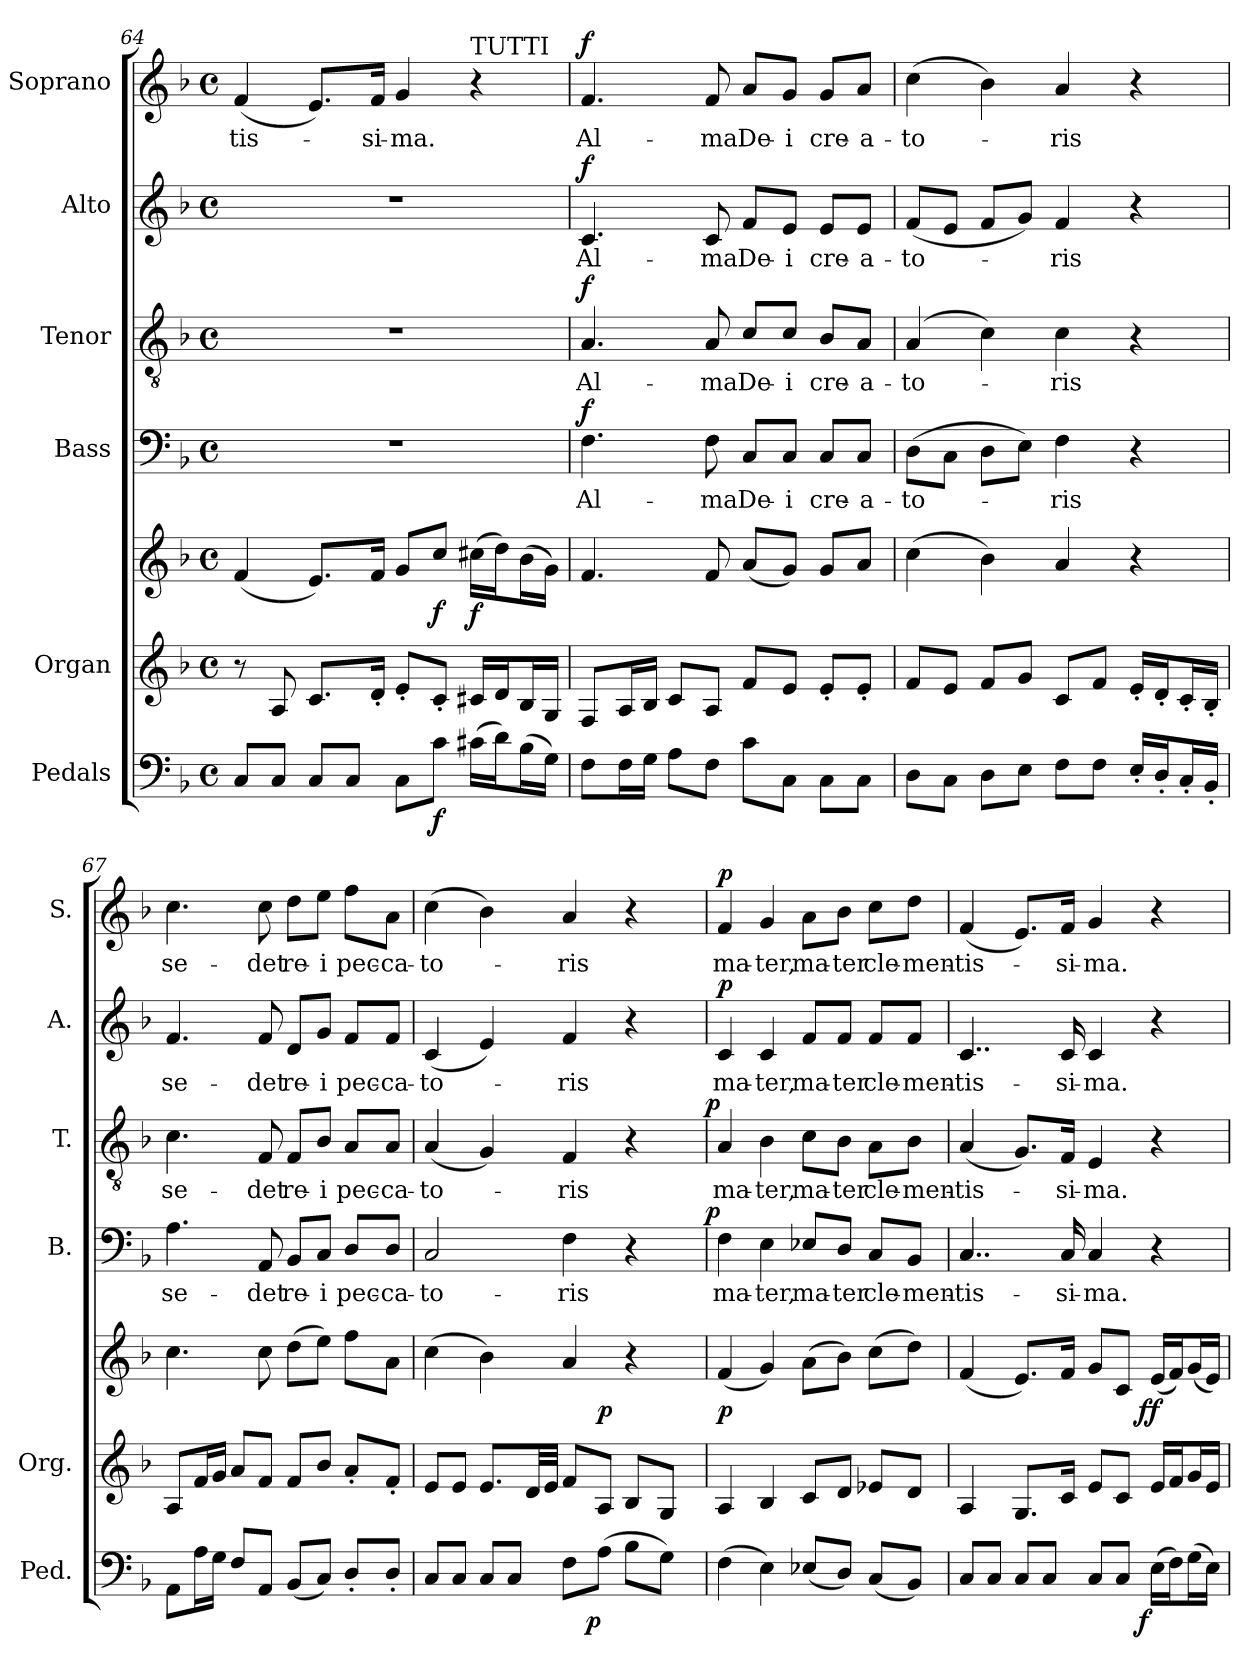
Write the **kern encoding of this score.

**kern	**dynam	**kern	**kern	**dynam	**kern	**text	**dynam	**kern	**text	**dynam	**kern	**text	**dynam	**kern	**text	**dynam
*part6	*part6	*part5	*part5	*part5	*part4	*part4	*part4	*part3	*part3	*part3	*part2	*part2	*part2	*part1	*part1	*part1
*staff7	*staff7	*staff6	*staff5	*staff5/6	*staff4	*staff4	*staff4	*staff3	*staff3	*staff3	*staff2	*staff2	*staff2	*staff1	*staff1	*staff1
*I"Pedals	*	*I"Organ	*	*	*I"Bass	*	*	*I"Tenor	*	*	*I"Alto	*	*	*I"Soprano	*	*
*I'Ped.	*	*I'Org.	*	*	*I'B.	*	*	*I'T.	*	*	*I'A.	*	*	*I'S.	*	*
*clefF4	*	*clefG2	*clefG2	*	*clefF4	*	*	*clefGv2	*	*	*clefG2	*	*	*clefG2	*	*
*	*	*	*	*	*	*	*	*ITrd7c12	*	*	*	*	*	*	*	*
*k[b-]	*	*k[b-]	*k[b-]	*	*k[b-]	*	*	*k[b-]	*	*	*k[b-]	*	*	*k[b-]	*	*
*F:	*	*F:	*F:	*	*F:	*	*	*F:	*	*	*F:	*	*	*F:	*	*
*M4/4	*	*M4/4	*M4/4	*	*M4/4	*	*	*M4/4	*	*	*M4/4	*	*	*M4/4	*	*
*met(c)	*	*met(c)	*met(c)	*	*met(c)	*	*	*met(c)	*	*	*met(c)	*	*	*met(c)	*	*
=64	=64	=64	=64	=64	=64	=64	=64	=64	=64	=64	=64	=64	=64	=64	=64	=64
!	!	!	!	!	!	!	!	!	!	!	!	!	!	!	!LO:LY:b:color=#000000	!
8Ci/L	.	8r	(4fi/	.	1r	.	.	1r	.	.	1r	.	.	(4fi/	-tis-	.
8Ci/J	.	8Ai/	.	.	.	.	.	.	.	.	.	.	.	.	.	.
8Ci/L	.	8.ci/L	8.ei/L)	.	.	.	.	.	.	.	.	.	.	8.ei/L)	.	.
8Ci/J	.	.	.	.	.	.	.	.	.	.	.	.	.	.	.	.
!	!	!	!	!	!	!	!	!	!	!	!	!	!	!	!LO:LY:b:color=#000000	!
.	.	16d'i/Jk	16fi/Jk	.	.	.	.	.	.	.	.	.	.	16fi/Jk	-si-	.
!	!	!	!	!	!	!	!	!	!	!	!	!	!	!	!LO:LY:b:color=#000000	!
8Ci\L	.	8e'i/L	8gi/L	.	.	.	.	.	.	.	.	.	.	4gi/	-ma.	.
8ci\J	f	8c'i/J	8cci/J	f	.	.	.	.	.	.	.	.	.	.	.	.
!	!	!	!	!	!	!	!	!	!	!	!	!	!	!LO:TX:a:t=TUTTI	!	!
(16c#Xi\LL	.	16c#Xi/LL	(16cc#Xi\LL	f	.	.	.	.	.	.	.	.	.	4r	.	.
16di\J)	.	16di/J	16ddi\J)	.	.	.	.	.	.	.	.	.	.	.	.	.
(16B-i\L	.	16B-i/L	(16b-i\L	.	.	.	.	.	.	.	.	.	.	.	.	.
16Gi\JJ)	.	16Gi/JJ	16gi\JJ)	.	.	.	.	.	.	.	.	.	.	.	.	.
=65	=65	=65	=65	=65	=65	=65	=65	=65	=65	=65	=65	=65	=65	=65	=65	=65
!	!	!	!	!	!	!LO:LY:b:color=#000000	!	!	!	!	!	!	!	!	!	!
!	!	!	!	!	!	!	!	!	!LO:LY:b:color=#000000	!	!	!	!	!	!	!
!	!	!	!	!	!	!	!	!	!	!	!	!LO:LY:b:color=#000000	!	!	!	!
!	!	!	!	!	!	!	!	!	!	!	!	!	!	!	!LO:LY:b:color=#000000	!
8Fi\L	.	8Fi/L	4.fi/	.	4.Fi\	Al-	f	4.AAi/	Al-	f	4.ci/	Al-	f	4.fi/	Al-	f
16Fi\L	.	16Ai/L	.	.	.	.	.	.	.	.	.	.	.	.	.	.
16Gi\JJ	.	16B-i/JJ	.	.	.	.	.	.	.	.	.	.	.	.	.	.
8Ai\L	.	8ci/L	.	.	.	.	.	.	.	.	.	.	.	.	.	.
!	!	!	!	!	!	!LO:LY:b:color=#000000	!	!	!	!	!	!	!	!	!	!
!	!	!	!	!	!	!	!	!	!LO:LY:b:color=#000000	!	!	!	!	!	!	!
!	!	!	!	!	!	!	!	!	!	!	!	!LO:LY:b:color=#000000	!	!	!	!
!	!	!	!	!	!	!	!	!	!	!	!	!	!	!	!LO:LY:b:color=#000000	!
8Fi\J	.	8Ai/J	8fi/	.	8Fi\	-ma	.	8AAi/	-ma	.	8ci/	-ma	.	8fi/	-ma	.
!	!	!	!	!	!	!LO:LY:b:color=#000000	!	!	!	!	!	!	!	!	!	!
!	!	!	!	!	!	!	!	!	!LO:LY:b:color=#000000	!	!	!	!	!	!	!
!	!	!	!	!	!	!	!	!	!	!	!	!LO:LY:b:color=#000000	!	!	!	!
!	!	!	!	!	!	!	!	!	!	!	!	!	!	!	!LO:LY:b:color=#000000	!
8ci\L	.	8fi/L	(8ai/L	.	8Ci/L	De-	.	8Ci/L	De-	.	8fi/L	De-	.	8ai/L	De-	.
!	!	!	!	!	!	!LO:LY:b:color=#000000	!	!	!	!	!	!	!	!	!	!
!	!	!	!	!	!	!	!	!	!LO:LY:b:color=#000000	!	!	!	!	!	!	!
!	!	!	!	!	!	!	!	!	!	!	!	!LO:LY:b:color=#000000	!	!	!	!
!	!	!	!	!	!	!	!	!	!	!	!	!	!	!	!LO:LY:b:color=#000000	!
8Ci\J	.	8ei/J	8gi/J)	.	8Ci/J	-i	.	8Ci/J	-i	.	8ei/J	-i	.	8gi/J	-i	.
!	!	!	!	!	!	!LO:LY:b:color=#000000	!	!	!	!	!	!	!	!	!	!
!	!	!	!	!	!	!	!	!	!LO:LY:b:color=#000000	!	!	!	!	!	!	!
!	!	!	!	!	!	!	!	!	!	!	!	!LO:LY:b:color=#000000	!	!	!	!
!	!	!	!	!	!	!	!	!	!	!	!	!	!	!	!LO:LY:b:color=#000000	!
8Ci\L	.	8e'i/L	8gi/L	.	8Ci/L	cre-	.	8BB-i/L	cre-	.	8ei/L	cre-	.	8gi/L	cre-	.
!	!	!	!	!	!	!LO:LY:b:color=#000000	!	!	!	!	!	!	!	!	!	!
!	!	!	!	!	!	!	!	!	!LO:LY:b:color=#000000	!	!	!	!	!	!	!
!	!	!	!	!	!	!	!	!	!	!	!	!LO:LY:b:color=#000000	!	!	!	!
!	!	!	!	!	!	!	!	!	!	!	!	!	!	!	!LO:LY:b:color=#000000	!
8Ci\J	.	8e'i/J	8ai/J	.	8Ci/J	-a-	.	8AAi/J	-a-	.	8ei/J	-a-	.	8ai/J	-a-	.
=66	=66	=66	=66	=66	=66	=66	=66	=66	=66	=66	=66	=66	=66	=66	=66	=66
!	!	!	!	!	!	!LO:LY:b:color=#000000	!	!	!	!	!	!	!	!	!	!
!	!	!	!	!	!	!	!	!	!LO:LY:b:color=#000000	!	!	!	!	!	!	!
!	!	!	!	!	!	!	!	!	!	!	!	!LO:LY:b:color=#000000	!	!	!	!
!	!	!	!	!	!	!	!	!	!	!	!	!	!	!	!LO:LY:b:color=#000000	!
8Di\L	.	8fi/L	(4cci\	.	(8Di\L	-to-	.	(4AAi/	-to-	.	(8fi/L	-to-	.	(4cci\	-to-	.
8Ci\J	.	8ei/J	.	.	8Ci\J	.	.	.	.	.	8ei/J	.	.	.	.	.
8Di\L	.	8fi/L	4b-i\)	.	8Di\L	.	.	4Ci\)	.	.	8fi/L	.	.	4b-i\)	.	.
8Ei\J	.	8gi/J	.	.	8Ei\J)	.	.	.	.	.	8gi/J)	.	.	.	.	.
!	!	!	!	!	!	!LO:LY:b:color=#000000	!	!	!	!	!	!	!	!	!	!
!	!	!	!	!	!	!	!	!	!LO:LY:b:color=#000000	!	!	!	!	!	!	!
!	!	!	!	!	!	!	!	!	!	!	!	!LO:LY:b:color=#000000	!	!	!	!
!	!	!	!	!	!	!	!	!	!	!	!	!	!	!	!LO:LY:b:color=#000000	!
8Fi\L	.	8ci/L	4ai/	.	4Fi\	-ris	.	4Ci\	-ris	.	4fi/	-ris	.	4ai/	-ris	.
8Fi\J	.	8fi/J	.	.	.	.	.	.	.	.	.	.	.	.	.	.
16E'i/LL	.	16e'i/LL	4r	.	4r	.	.	4r	.	.	4r	.	.	4r	.	.
16D'i/J	.	16d'i/J	.	.	.	.	.	.	.	.	.	.	.	.	.	.
16C'i/L	.	16c'i/L	.	.	.	.	.	.	.	.	.	.	.	.	.	.
16BB-'i/JJ	.	16B-'i/JJ	.	.	.	.	.	.	.	.	.	.	.	.	.	.
=67	=67	=67	=67	=67	=67	=67	=67	=67	=67	=67	=67	=67	=67	=67	=67	=67
!	!	!	!	!	!	!LO:LY:b:color=#000000	!	!	!	!	!	!	!	!	!	!
!	!	!	!	!	!	!	!	!	!LO:LY:b:color=#000000	!	!	!	!	!	!	!
!	!	!	!	!	!	!	!	!	!	!	!	!LO:LY:b:color=#000000	!	!	!	!
!	!	!	!	!	!	!	!	!	!	!	!	!	!	!	!LO:LY:b:color=#000000	!
8AAi\L	.	8Ai/L	4.cci\	.	4.Ai\	se-	.	4.Ci\	se-	.	4.fi/	se-	.	4.cci\	se-	.
16Ai\L	.	16fi/L	.	.	.	.	.	.	.	.	.	.	.	.	.	.
16Gi\JJ	.	16gi/JJ	.	.	.	.	.	.	.	.	.	.	.	.	.	.
8Fi/L	.	8ai/L	.	.	.	.	.	.	.	.	.	.	.	.	.	.
!	!	!	!	!	!	!LO:LY:b:color=#000000	!	!	!	!	!	!	!	!	!	!
!	!	!	!	!	!	!	!	!	!LO:LY:b:color=#000000	!	!	!	!	!	!	!
!	!	!	!	!	!	!	!	!	!	!	!	!LO:LY:b:color=#000000	!	!	!	!
!	!	!	!	!	!	!	!	!	!	!	!	!	!	!	!LO:LY:b:color=#000000	!
8AAi/J	.	8fi/J	8cci\	.	8AAi/	-det	.	8FFi/	-det	.	8fi/	-det	.	8cci\	-det	.
!	!	!	!	!	!	!LO:LY:b:color=#000000	!	!	!	!	!	!	!	!	!	!
!	!	!	!	!	!	!	!	!	!LO:LY:b:color=#000000	!	!	!	!	!	!	!
!	!	!	!	!	!	!	!	!	!	!	!	!LO:LY:b:color=#000000	!	!	!	!
!	!	!	!	!	!	!	!	!	!	!	!	!	!	!	!LO:LY:b:color=#000000	!
(8BB-i/L	.	8fi/L	(8ddi\L	.	8BB-i/L	re-	.	8FFi/L	re-	.	8di/L	re-	.	8ddi\L	re-	.
!	!	!	!	!	!	!LO:LY:b:color=#000000	!	!	!	!	!	!	!	!	!	!
!	!	!	!	!	!	!	!	!	!LO:LY:b:color=#000000	!	!	!	!	!	!	!
!	!	!	!	!	!	!	!	!	!	!	!	!LO:LY:b:color=#000000	!	!	!	!
!	!	!	!	!	!	!	!	!	!	!	!	!	!	!	!LO:LY:b:color=#000000	!
8Ci/J)	.	8b-i/J	8eei\J)	.	8Ci/J	-i	.	8BB-i/J	-i	.	8gi/J	-i	.	8eei\J	-i	.
!	!	!	!	!	!	!LO:LY:b:color=#000000	!	!	!	!	!	!	!	!	!	!
!	!	!	!	!	!	!	!	!	!LO:LY:b:color=#000000	!	!	!	!	!	!	!
!	!	!	!	!	!	!	!	!	!	!	!	!LO:LY:b:color=#000000	!	!	!	!
!	!	!	!	!	!	!	!	!	!	!	!	!	!	!	!LO:LY:b:color=#000000	!
8D'i/L	.	8a'i/L	8ffi\L	.	8Di/L	pec-	.	8AAi/L	pec-	.	8fi/L	pec-	.	8ffi\L	pec-	.
!	!	!	!	!	!	!LO:LY:b:color=#000000	!	!	!	!	!	!	!	!	!	!
!	!	!	!	!	!	!	!	!	!LO:LY:b:color=#000000	!	!	!	!	!	!	!
!	!	!	!	!	!	!	!	!	!	!	!	!LO:LY:b:color=#000000	!	!	!	!
!	!	!	!	!	!	!	!	!	!	!	!	!	!	!	!LO:LY:b:color=#000000	!
8D'i/J	.	8f'i/J	8ai\J	.	8Di/J	-ca-	.	8AAi/J	-ca-	.	8fi/J	-ca-	.	8ai\J	-ca-	.
!!LO:PB:g=z
=68	=68	=68	=68	=68	=68	=68	=68	=68	=68	=68	=68	=68	=68	=68	=68	=68
!	!	!	!	!	!	!LO:LY:b:color=#000000	!	!	!	!	!	!	!	!	!	!
!	!	!	!	!	!	!	!	!	!LO:LY:b:color=#000000	!	!	!	!	!	!	!
!	!	!	!	!	!	!	!	!	!	!	!	!LO:LY:b:color=#000000	!	!	!	!
!	!	!	!	!	!	!	!	!	!	!	!	!	!	!	!LO:LY:b:color=#000000	!
*^	*	*	*	*	*^	*	*	*^	*	*	*	*	*	*	*	*
8Ci/L	2ryy	.	8ei/L	(4cci\	.	2Ci/	2ryy	-to-	.	(4AAi/	2ryy	-to-	.	(4ci/	-to-	.	(4cci\	-to-	.
8Ci/J	.	.	8ei/J	.	.	.	.	.	.	.	.	.	.	.	.	.	.	.	.
8Ci/L	.	.	8.ei/L	4b-i\)	.	.	.	.	.	4GGi/)	.	.	.	4ei/)	.	.	4b-i\)	.	.
8Ci/J	.	.	.	.	.	.	.	.	.	.	.	.	.	.	.	.	.	.	.
.	.	.	32di/LL	.	.	.	.	.	.	.	.	.	.	.	.	.	.	.	.
.	.	.	32ei/JJJ	.	.	.	.	.	.	.	.	.	.	.	.	.	.	.	.
!	!	!	!	!	!	!	!	!LO:LY:b:color=#000000	!	!	!	!	!	!	!	!	!	!	!
!	!	!	!	!	!	!	!	!	!	!	!	!LO:LY:b:color=#000000	!	!	!	!	!	!	!
!	!	!	!	!	!	!	!	!	!	!	!	!	!	!	!LO:LY:b:color=#000000	!	!	!	!
!	!	!	!	!	!	!	!	!	!	!	!	!	!	!	!	!	!	!LO:LY:b:color=#000000	!
8Fi\L	16.ryy	.	8fi/L	4ai/	.	4Fi\	4ryy	-ris	.	4FFi/	4ryy	-ris	.	4fi/	-ris	.	4ai/	-ris	.
.	4ryy	p	.	.	.	.	.	.	.	.	.	.	.	.	.	.	.	.	.
(8Ai\J	.	.	8Ai/J	.	p	.	.	.	.	.	.	.	.	.	.	.	.	.	.
8B-i\L	.	.	8B-i/L	4r	.	4r	8ryy	.	.	4r	8ryy	.	.	4r	.	.	4r	.	.
.	8ryy	.	.	.	.	.	.	.	.	.	.	.	.	.	.	.	.	.	.
8Gi\J)	.	.	8Gi/J	.	.	.	16ryy	.	.	.	16ryy	.	.	.	.	.	.	.	.
.	.	.	.	.	.	.	32ryy	.	.	.	32ryy	.	.	.	.	.	.	.	.
.	32ryy	.	.	.	.	.	64ryy	.	.	.	64ryy	.	.	.	.	.	.	.	.
.	.	.	.	.	.	.	128...ryy	.	.	.	128...ryy	.	.	.	.	.	.	.	.
.	.	.	.	.	.	.	1024ryy	.	p	.	1024ryy	.	p	.	.	.	.	.	.
*	*	*	*	*	*	*v	*v	*	*	*	*	*	*	*	*	*	*	*	*
*v	*v	*	*	*	*	*	*	*	*v	*v	*	*	*	*	*	*	*	*
=69	=69	=69	=69	=69	=69	=69	=69	=69	=69	=69	=69	=69	=69	=69	=69	=69
*^	*	*	*	*	*^	*	*	*^	*	*	*	*	*	*	*	*
!	!	!	!	!	!	!	!	!LO:LY:b:color=#000000	!	!	!	!	!	!	!	!	!	!	!
*	*	*	*	*	*	*v	*v	*	*	*	*	*	*	*	*	*	*	*	*
*v	*v	*	*	*	*	*	*	*	*v	*v	*	*	*	*	*	*	*	*
*^	*	*	*	*	*^	*	*	*^	*	*	*	*	*	*	*	*
!	!	!	!	!	!	!	!	!	!	!	!	!LO:LY:b:color=#000000	!	!	!	!	!	!	!
*	*	*	*	*	*	*v	*v	*	*	*	*	*	*	*	*	*	*	*	*
*v	*v	*	*	*	*	*	*	*	*v	*v	*	*	*	*	*	*	*	*
*^	*	*	*	*	*^	*	*	*^	*	*	*	*	*	*	*	*
!	!	!	!	!	!	!	!	!	!	!	!	!	!	!	!LO:LY:b:color=#000000	!	!	!	!
*	*	*	*	*	*	*v	*v	*	*	*	*	*	*	*	*	*	*	*	*
*v	*v	*	*	*	*	*	*	*	*v	*v	*	*	*	*	*	*	*	*
*^	*	*	*	*	*^	*	*	*^	*	*	*	*	*	*	*	*
!	!	!	!	!	!	!	!	!	!	!	!	!	!	!	!	!	!	!LO:LY:b:color=#000000	!
*	*	*	*	*	*	*v	*v	*	*	*	*	*	*	*	*	*	*	*	*
*v	*v	*	*	*	*	*	*	*	*v	*v	*	*	*	*	*	*	*	*
(4Fi\	.	4Ai/	(4fi/	p	4Fi\	ma-	.	4AAi/	ma-	.	4ci/	ma-	p	4fi/	ma-	p
!	!	!	!	!	!	!LO:LY:b:color=#000000	!	!	!	!	!	!	!	!	!	!
!	!	!	!	!	!	!	!	!	!LO:LY:b:color=#000000	!	!	!	!	!	!	!
!	!	!	!	!	!	!	!	!	!	!	!	!LO:LY:b:color=#000000	!	!	!	!
!	!	!	!	!	!	!	!	!	!	!	!	!	!	!	!LO:LY:b:color=#000000	!
4Ei\)	.	4B-i/	4gi/)	.	4Ei\	-ter,	.	4BB-i\	-ter,	.	4ci/	-ter,	.	4gi/	-ter,	.
!	!	!	!	!	!	!LO:LY:b:color=#000000	!	!	!	!	!	!	!	!	!	!
!	!	!	!	!	!	!	!	!	!LO:LY:b:color=#000000	!	!	!	!	!	!	!
!	!	!	!	!	!	!	!	!	!	!	!	!LO:LY:b:color=#000000	!	!	!	!
!	!	!	!	!	!	!	!	!	!	!	!	!	!	!	!LO:LY:b:color=#000000	!
(8E-Xi/L	.	8ci/L	(8ai\L	.	8E-Xi/L	ma-	.	8Ci\L	ma-	.	8fi/L	ma-	.	8ai\L	ma-	.
!	!	!	!	!	!	!LO:LY:b:color=#000000	!	!	!	!	!	!	!	!	!	!
!	!	!	!	!	!	!	!	!	!LO:LY:b:color=#000000	!	!	!	!	!	!	!
!	!	!	!	!	!	!	!	!	!	!	!	!LO:LY:b:color=#000000	!	!	!	!
!	!	!	!	!	!	!	!	!	!	!	!	!	!	!	!LO:LY:b:color=#000000	!
8Di/J)	.	8di/J	8b-i\J)	.	8Di/J	-ter	.	8BB-i\J	-ter	.	8fi/J	-ter	.	8b-i\J	-ter	.
!	!	!	!	!	!	!LO:LY:b:color=#000000	!	!	!	!	!	!	!	!	!	!
!	!	!	!	!	!	!	!	!	!LO:LY:b:color=#000000	!	!	!	!	!	!	!
!	!	!	!	!	!	!	!	!	!	!	!	!LO:LY:b:color=#000000	!	!	!	!
!	!	!	!	!	!	!	!	!	!	!	!	!	!	!	!LO:LY:b:color=#000000	!
(8Ci/L	.	8e-Xi/L	(8cci\L	.	8Ci/L	cle-	.	8AAi\L	cle-	.	8fi/L	cle-	.	8cci\L	cle-	.
!	!	!	!	!	!	!LO:LY:b:color=#000000	!	!	!	!	!	!	!	!	!	!
!	!	!	!	!	!	!	!	!	!LO:LY:b:color=#000000	!	!	!	!	!	!	!
!	!	!	!	!	!	!	!	!	!	!	!	!LO:LY:b:color=#000000	!	!	!	!
!	!	!	!	!	!	!	!	!	!	!	!	!	!	!	!LO:LY:b:color=#000000	!
8BB-i/J)	.	8di/J	8ddi\J)	.	8BB-i/J	-men-	.	8BB-i\J	-men-	.	8fi/J	-men-	.	8ddi\J	-men-	.
=70	=70	=70	=70	=70	=70	=70	=70	=70	=70	=70	=70	=70	=70	=70	=70	=70
!	!	!	!	!	!	!LO:LY:b:color=#000000	!	!	!	!	!	!	!	!	!	!
!	!	!	!	!	!	!	!	!	!LO:LY:b:color=#000000	!	!	!	!	!	!	!
!	!	!	!	!	!	!	!	!	!	!	!	!LO:LY:b:color=#000000	!	!	!	!
!	!	!	!	!	!	!	!	!	!	!	!	!	!	!	!LO:LY:b:color=#000000	!
*^	*	*^	*^	*	*	*	*	*	*	*	*	*	*	*	*	*
8Ci/L	2ryy	.	4Ai/	2ryy	(4fi/	2ryy	.	4..Ci/	-tis-	.	(4AAi/	-tis-	.	4..ci/	-tis-	.	(4fi/	-tis-	.
8Ci/J	.	.	.	.	.	.	.	.	.	.	.	.	.	.	.	.	.	.	.
8Ci/L	.	.	8.Gi/L	.	8.ei/L)	.	.	.	.	.	8.GGi/L)	.	.	.	.	.	8.ei/L)	.	.
8Ci/J	.	.	.	.	.	.	.	.	.	.	.	.	.	.	.	.	.	.	.
!	!	!	!	!	!	!	!	!	!LO:LY:b:color=#000000	!	!	!	!	!	!	!	!	!	!
!	!	!	!	!	!	!	!	!	!	!	!	!LO:LY:b:color=#000000	!	!	!	!	!	!	!
!	!	!	!	!	!	!	!	!	!	!	!	!	!	!	!LO:LY:b:color=#000000	!	!	!	!
!	!	!	!	!	!	!	!	!	!	!	!	!	!	!	!	!	!	!LO:LY:b:color=#000000	!
.	.	.	16ci/Jk	.	16fi/Jk	.	.	16Ci/	-si-	.	16FFi/Jk	-si-	.	16ci/	-si-	.	16fi/Jk	-si-	.
!	!	!	!	!	!	!	!	!	!LO:LY:b:color=#000000	!	!	!	!	!	!	!	!	!	!
!	!	!	!	!	!	!	!	!	!	!	!	!LO:LY:b:color=#000000	!	!	!	!	!	!	!
!	!	!	!	!	!	!	!	!	!	!	!	!	!	!	!LO:LY:b:color=#000000	!	!	!	!
!	!	!	!	!	!	!	!	!	!	!	!	!	!	!	!	!	!	!LO:LY:b:color=#000000	!
8Ci/L	8..ryy	.	8ei/L	8..ryy	8gi/L	8..ryy	.	4Ci/	-ma.	.	4EEi/	-ma.	.	4ci/	-ma.	.	4gi/	-ma.	.
8Ci/J	.	.	8ci/J	.	8ci/J	.	.	.	.	.	.	.	.	.	.	.	.	.	.
.	4ryy	f	.	4ryy	.	4ryy	f f	.	.	.	.	.	.	.	.	.	.	.	.
(16Ei\LL	.	.	16ei/LL	.	(16ei/LL	.	.	4r	.	.	4r	.	.	4r	.	.	4r	.	.
16Fi\J)	.	.	16fi/J	.	16fi/J)	.	.	.	.	.	.	.	.	.	.	.	.	.	.
(16Gi\L	.	.	16gi/L	.	(16gi/L	.	.	.	.	.	.	.	.	.	.	.	.	.	.
16Ei\JJ)	.	.	16ei/JJ	.	16ei/JJ)	.	.	.	.	.	.	.	.	.	.	.	.	.	.
.	32ryy	.	.	32ryy	.	32ryy	.	.	.	.	.	.	.	.	.	.	.	.	.
*v	*v	*	*	*	*	*	*	*	*	*	*	*	*	*	*	*	*	*	*
*	*	*v	*v	*	*	*	*	*	*	*	*	*	*	*	*	*	*	*
*	*	*	*v	*v	*	*	*	*	*	*	*	*	*	*	*	*	*
=	=	=	=	=	=	=	=	=	=	=	=	=	=	=	=	=
*-	*-	*-	*-	*-	*-	*-	*-	*-	*-	*-	*-	*-	*-	*-	*-	*-
